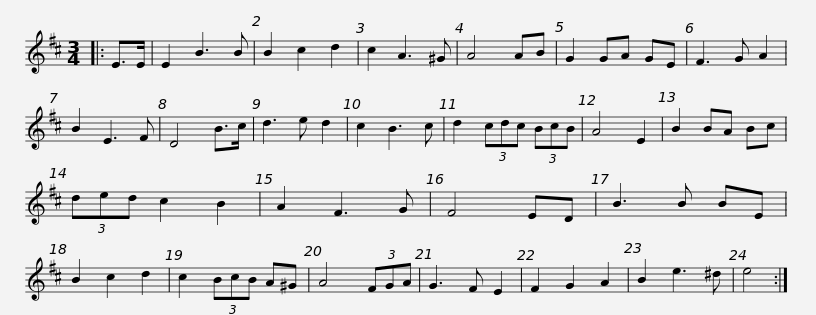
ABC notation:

X:1
L:1/8
M:3/4
I:linebreak $
K:D
V:1 treble
V:1
|: E>E | E2 B3 B | B2 c2 d2 | c2 A3 ^G | A4 AB | %5
 G2 GA GE | F3 G A2 | B2 E3 F | D4 B>c | d3 e d2 |$ %10
 c2 B3 c | d2 (3cdc (3BcB | A4 E2 | B2 BA Bc | (3ded c2 B2 | %15
 A2 F3 G | F4 ED | B3 B BE | B2 c2 d2 | c2 (3BcB A^G |$ %20
 A4 (3FGA | G3 F E2 | F2 G2 A2 | B2 e3 ^d | e4 :| %25
